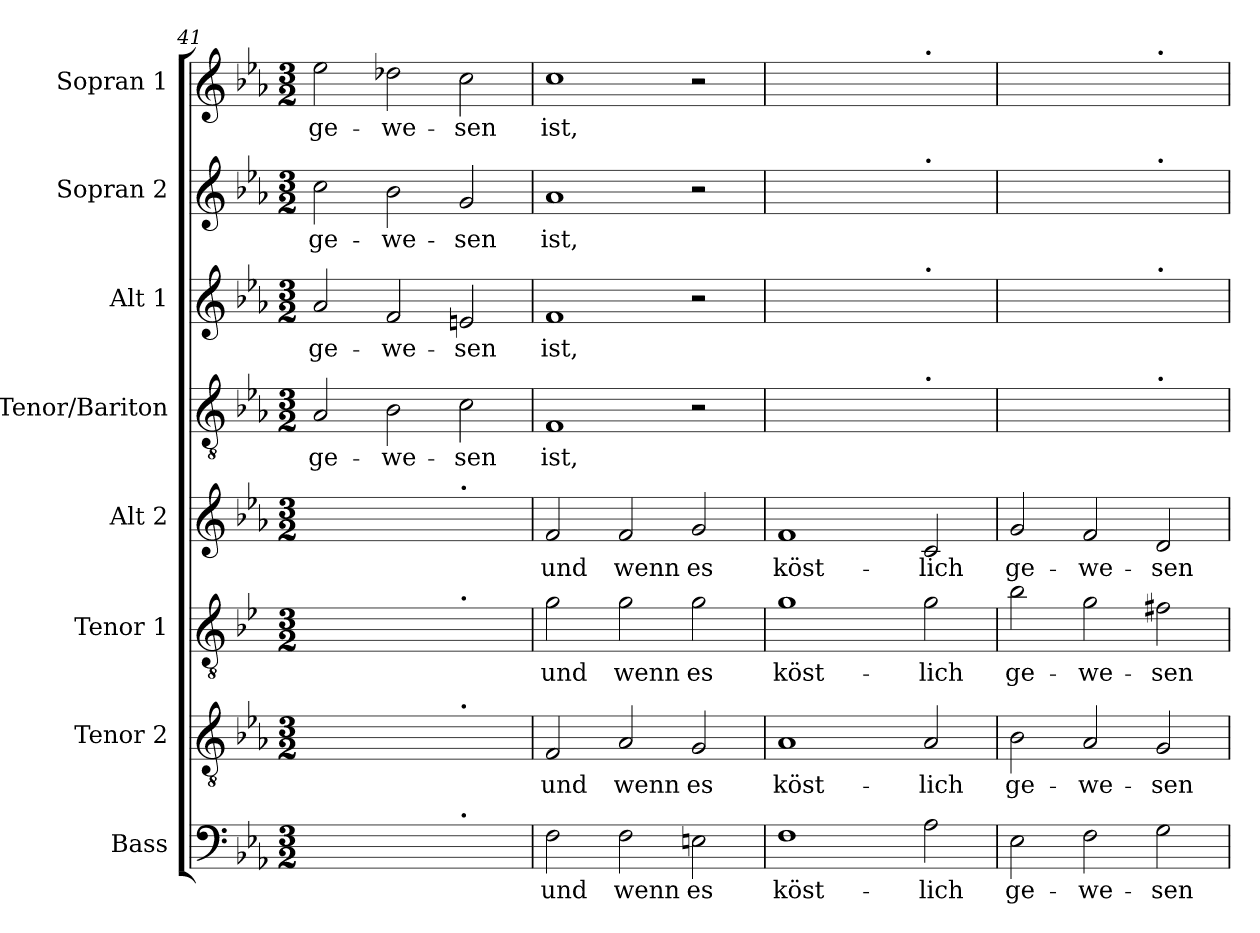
**kern	**text	**kern	**text	**kern	**text	**kern	**text	**kern	**text	**kern	**text	**kern	**text	**kern	**text
*part8	*part8	*part7	*part7	*part6	*part6	*part5	*part5	*part4	*part4	*part3	*part3	*part2	*part2	*part1	*part1
*staff8	*staff8	*staff7	*staff7	*staff6	*staff6	*staff5	*staff5	*staff4	*staff4	*staff3	*staff3	*staff2	*staff2	*staff1	*staff1
*I"Bass	*	*I"Tenor 2	*	*I"Tenor 1	*	*I"Alt 2	*	*I"Tenor/Bariton	*	*I"Alt 1	*	*I"Sopran 2	*	*I"Sopran 1	*
*I'B	*	*I'T 2	*	*I'T 1	*	*I'A 2	*	*I'T/B	*	*I'A 1	*	*I'S 2	*	*I'S 1	*
*clefF4	*	*clefGv2	*	*clefGv2	*	*clefG2	*	*clefGv2	*	*clefG2	*	*clefG2	*	*clefG2	*
*	*	*	*	*ITrd4c7	*	*	*	*	*	*	*	*	*	*	*
*k[b-e-a-]	*	*k[b-e-a-]	*	*k[b-e-a-]	*	*k[b-e-a-]	*	*k[b-e-a-]	*	*k[b-e-a-]	*	*k[b-e-a-]	*	*k[b-e-a-]	*
*M3/2	*	*M3/2	*	*M3/2	*	*M3/2	*	*M3/2	*	*M3/2	*	*M3/2	*	*M3/2	*
=41	=41	=41	=41	=41	=41	=41	=41	=41	=41	=41	=41	=41	=41	=41	=41
!	!	!	!	!	!	!	!	!	!LO:LY:b	!	!LO:LY:b	!	!LO:LY:b	!	!LO:LY:b
2ryy	.	2ryy	.	2ryy	.	2ryy	.	2A-/	ge-	2a-/	ge-	2cc\	ge-	2ee-\	ge-
!	!	!	!	!	!	!	!	!	!LO:LY:b	!	!LO:LY:b	!	!LO:LY:b	!	!LO:LY:b
2ryy	.	2ryy	.	2ryy	.	2ryy	.	2B-\	we-	2f/	we-	2b-\	we-	2dd-X\	we-
!	!	!	!	!	!	!LO:TX:a:B:t=.	!	!	!	!	!	!	!	!	!
!	!	!	!	!LO:TX:a:B:t=.	!	!	!	!	!	!	!	!	!	!	!
!	!	!LO:TX:a:B:t=.	!	!	!	!	!	!	!	!	!	!	!	!	!
!LO:TX:a:B:t=.	!	!	!	!	!	!	!	!	!	!	!	!	!	!	!
!	!	!	!	!	!	!	!	!	!LO:LY:b	!	!LO:LY:b	!	!LO:LY:b	!	!LO:LY:b
2ryy	.	2ryy	.	2ryy	.	2ryy	.	2c\	sen	2en/	sen	2g/	sen	2cc\	sen
=42	=42	=42	=42	=42	=42	=42	=42	=42	=42	=42	=42	=42	=42	=42	=42
!	!LO:LY:b	!	!LO:LY:b	!	!LO:LY:b	!	!LO:LY:b	!	!LO:LY:b	!	!LO:LY:b	!	!LO:LY:b	!	!LO:LY:b
2F\	und	2F/	und	2c\	und	2f/	und	1F	ist,	1f	ist,	1a-	ist,	1cc	ist,
!	!LO:LY:b	!	!LO:LY:b	!	!LO:LY:b	!	!LO:LY:b	!	!	!	!	!	!	!	!
2F\	wenn	2A-/	wenn	2c\	wenn	2f/	wenn	.	.	.	.	.	.	.	.
!	!LO:LY:b	!	!LO:LY:b	!	!LO:LY:b	!	!LO:LY:b	!	!	!	!	!	!	!	!
2En\	es	2G/	es	2c\	es	2g/	es	2r	.	2r	.	2r	.	2r	.
!!LO:LB:g=z
=43	=43	=43	=43	=43	=43	=43	=43	=43	=43	=43	=43	=43	=43	=43	=43
!	!LO:LY:b	!	!LO:LY:b	!	!LO:LY:b	!	!LO:LY:b	!	!	!	!	!	!	!	!
1F	köst-	1A-	köst-	1c	köst-	1f	köst-	2ryy	.	2ryy	.	2ryy	.	2ryy	.
.	.	.	.	.	.	.	.	2ryy	.	2ryy	.	2ryy	.	2ryy	.
!	!	!	!	!	!	!	!	!	!	!	!	!	!	!LO:TX:a:B:t=.	!
!	!	!	!	!	!	!	!	!	!	!	!	!LO:TX:a:B:t=.	!	!	!
!	!	!	!	!	!	!	!	!	!	!LO:TX:a:B:t=.	!	!	!	!	!
!	!	!	!	!	!	!	!	!LO:TX:a:B:t=.	!	!	!	!	!	!	!
!	!LO:LY:b	!	!LO:LY:b	!	!LO:LY:b	!	!LO:LY:b	!	!	!	!	!	!	!	!
2A-\	lich	2A-/	lich	2c\	lich	2c/	lich	2ryy	.	2ryy	.	2ryy	.	2ryy	.
=44	=44	=44	=44	=44	=44	=44	=44	=44	=44	=44	=44	=44	=44	=44	=44
!	!LO:LY:b	!	!LO:LY:b	!	!LO:LY:b	!	!LO:LY:b	!	!	!	!	!	!	!	!
2E-\	ge-	2B-\	ge-	2e-\	ge-	2g/	ge-	2ryy	.	2ryy	.	2ryy	.	2ryy	.
!	!LO:LY:b	!	!LO:LY:b	!	!LO:LY:b	!	!LO:LY:b	!	!	!	!	!	!	!	!
2F\	we-	2A-/	we-	2c\	we-	2f/	we-	2ryy	.	2ryy	.	2ryy	.	2ryy	.
!	!	!	!	!	!	!	!	!	!	!	!	!	!	!LO:TX:a:B:t=.	!
!	!	!	!	!	!	!	!	!	!	!	!	!LO:TX:a:B:t=.	!	!	!
!	!	!	!	!	!	!	!	!	!	!LO:TX:a:B:t=.	!	!	!	!	!
!	!	!	!	!	!	!	!	!LO:TX:a:B:t=.	!	!	!	!	!	!	!
!	!LO:LY:b	!	!LO:LY:b	!	!LO:LY:b	!	!LO:LY:b	!	!	!	!	!	!	!	!
2G\	sen	2G/	sen	2Bn\	sen	2d/	sen	2ryy	.	2ryy	.	2ryy	.	2ryy	.
=	=	=	=	=	=	=	=	=	=	=	=	=	=	=	=
*-	*-	*-	*-	*-	*-	*-	*-	*-	*-	*-	*-	*-	*-	*-	*-
